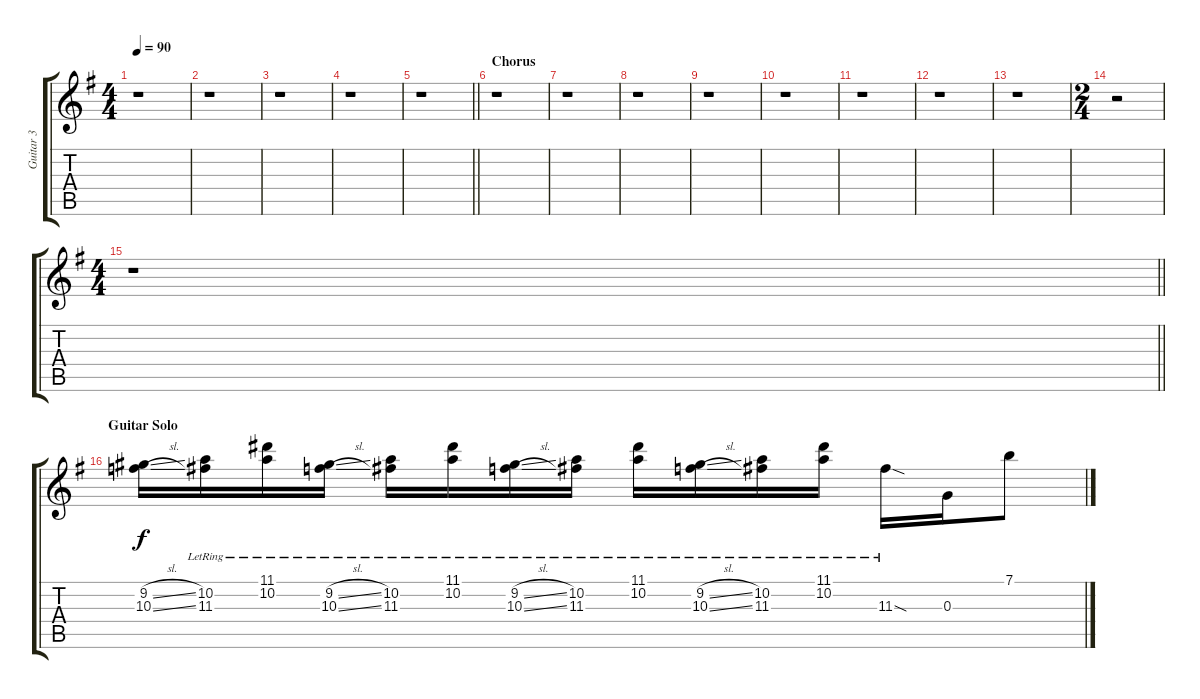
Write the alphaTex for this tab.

\track ("Guitar 3" "Guitar 3") {instrument overdrivenguitar}
\staff {score tabs}
\tuning (E4 B3 G3 D3 A2 E2) {hide}
\ts (4 4)
\tempo 90
\clef g2
\ks g
r.1{dy f} |
r.1 |
r.1 |
r.1 |
\barLineRight lightlight
r.1 |
\section ("" "Chorus")
r.1 |
r.1 |
r.1 |
r.1 |
r.1 |
r.1 |
r.1 |
r.1 |
\ts (2 4)
r.2 |
\ts (4 4)
\barLineRight lightlight
r.1 |
\section ("" "Guitar Solo")
(9.2{sl} 10.3{sl}).16 (10.2{lr} 11.3{lr}).16 (11.1{lr} 10.2{lr}).16 (9.2{sl lr} 10.3{sl lr}).16 (10.2{lr} 11.3{lr}).16 (11.1{lr} 10.2{lr}).16 (9.2{sl lr} 10.3{sl lr}).16 (10.2{lr} 11.3{lr}).16 (11.1{lr} 10.2{lr}).16 (9.2{sl lr} 10.3{sl lr}).16 (10.2{lr} 11.3{lr}).16 (11.1{lr} 10.2{lr}).16 11.3{sod lr}.16 0.3.16 7.1.8
